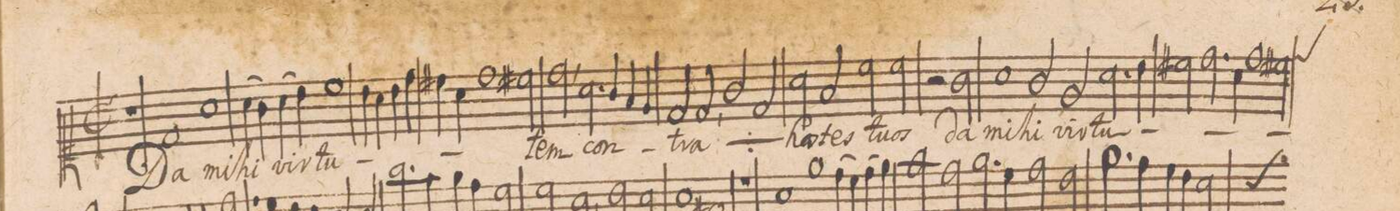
**kern	**text
*I"CANTVS.	*
*clefC1	*
*k[]	*
*met(C|)	*
*M2/1	*
1r	.
1d	Da
=36-	=36-
1a	mi-
(4a\	-hi
4g\)	.
(4a\	vir-
4b\)	.
=37-	=37-
1cc	-tu-
4b\	.
4a\	.
4b\	.
4dd\	.
=38-	=38-
4cc#X\	.
4a\	.
1dd	.
2cc#X\	.
=39-	=39-
2dd,\	-tem
2.a\	con-
4g/	.
4f/	.
4e/	.
=40-	=40-
2d/	.
2d,/	-tra
*	*ij
2g/	con-
2d/	-tra
*	*Xij
=41-	=41-
2a\	hos-
2f/	-tes
2ccny\	tu-
2cc\	-os
=42-	=42-
2r	.
2g\	da
1a	mi-
=43-	=43-
2g/	-hi
2e/	vir-
2.a\	-tu-
4b\	.
=44-	=44-
2cc#X\	.
2.dd\	.
4a\	.
1dd\	.
=45-	=45-
*custos:dd	*
2cc#X\	.
*-	*-
